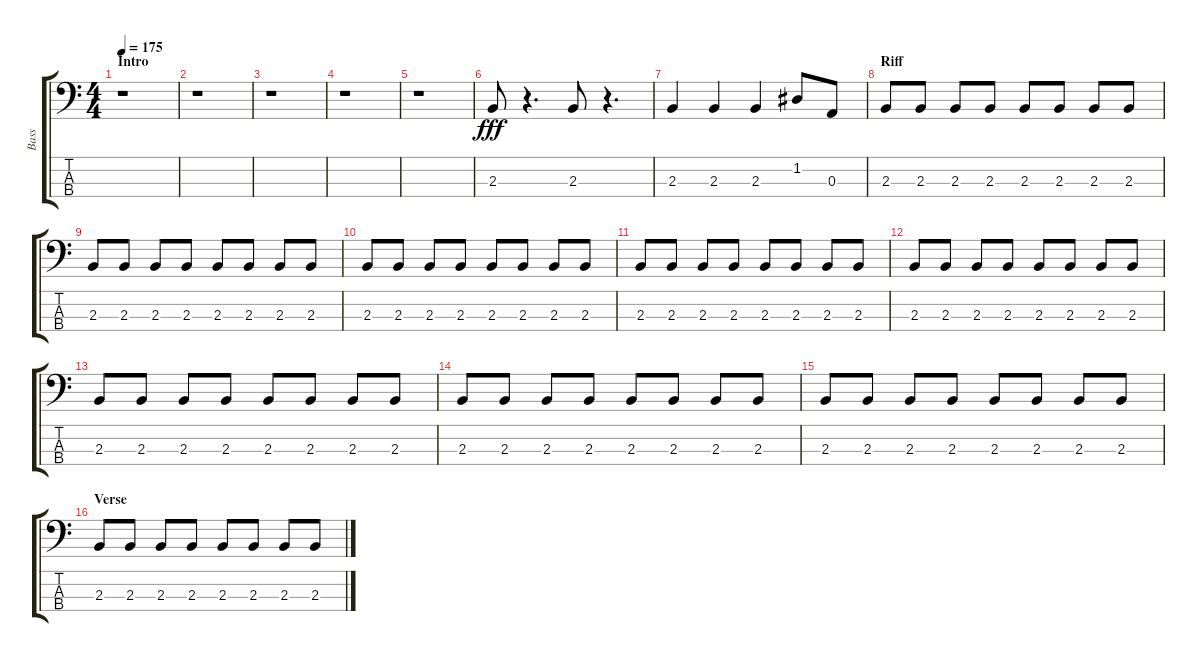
\track ("Bass" "Bass") {instrument electricbassfinger}
\staff {score tabs}
\tuning (G2 D2 A1 E1) {hide}
\ts (4 4)
\section ("" "Intro")
\tempo 175
\clef f4
\ks c
r.1{dy fff instrument electricbassfinger} |
r.1 |
r.1 |
r.1 |
r.1 |
2.3.8 r.4{d} 2.3.8 r.4{d} |
2.3.4 2.3.4 2.3.4 1.2.8 0.3.8 |
\section ("" "Riff")
2.3.8 2.3.8 2.3.8 2.3.8 2.3.8 2.3.8 2.3.8 2.3.8 |
2.3.8 2.3.8 2.3.8 2.3.8 2.3.8 2.3.8 2.3.8 2.3.8 |
2.3.8 2.3.8 2.3.8 2.3.8 2.3.8 2.3.8 2.3.8 2.3.8 |
2.3.8 2.3.8 2.3.8 2.3.8 2.3.8 2.3.8 2.3.8 2.3.8 |
2.3.8 2.3.8 2.3.8 2.3.8 2.3.8 2.3.8 2.3.8 2.3.8 |
2.3.8 2.3.8 2.3.8 2.3.8 2.3.8 2.3.8 2.3.8 2.3.8 |
2.3.8 2.3.8 2.3.8 2.3.8 2.3.8 2.3.8 2.3.8 2.3.8 |
2.3.8 2.3.8 2.3.8 2.3.8 2.3.8 2.3.8 2.3.8 2.3.8 |
\section ("" "Verse")
2.3.8 2.3.8 2.3.8 2.3.8 2.3.8 2.3.8 2.3.8 2.3.8
